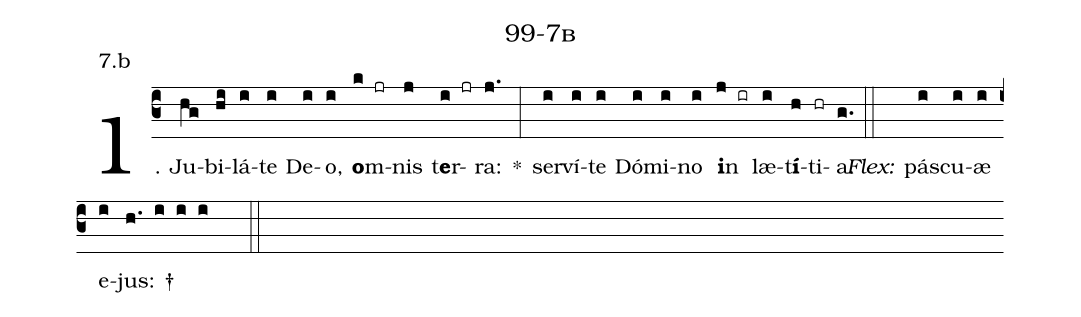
name: 99-7b;
annotation: 7.b;
%%
(c3)1. Ju(hg)bi(hi)lá(i)te(i) De(i)o,(i) <b>o</b>m(k jr)nis(j) t<b>e</b>r(i jr)ra:(j.) *(:) ser(i)ví(i)te(i) Dó(i)mi(i)no(i) <b>i</b>n(j ir) læ(i)t<b>í</b>(h)ti(hr)a.(g.) (::)
<i>Flex:</i>()  pás(i)cu(i)æ(i) e(i)jus: †(h. i i i  ::)
